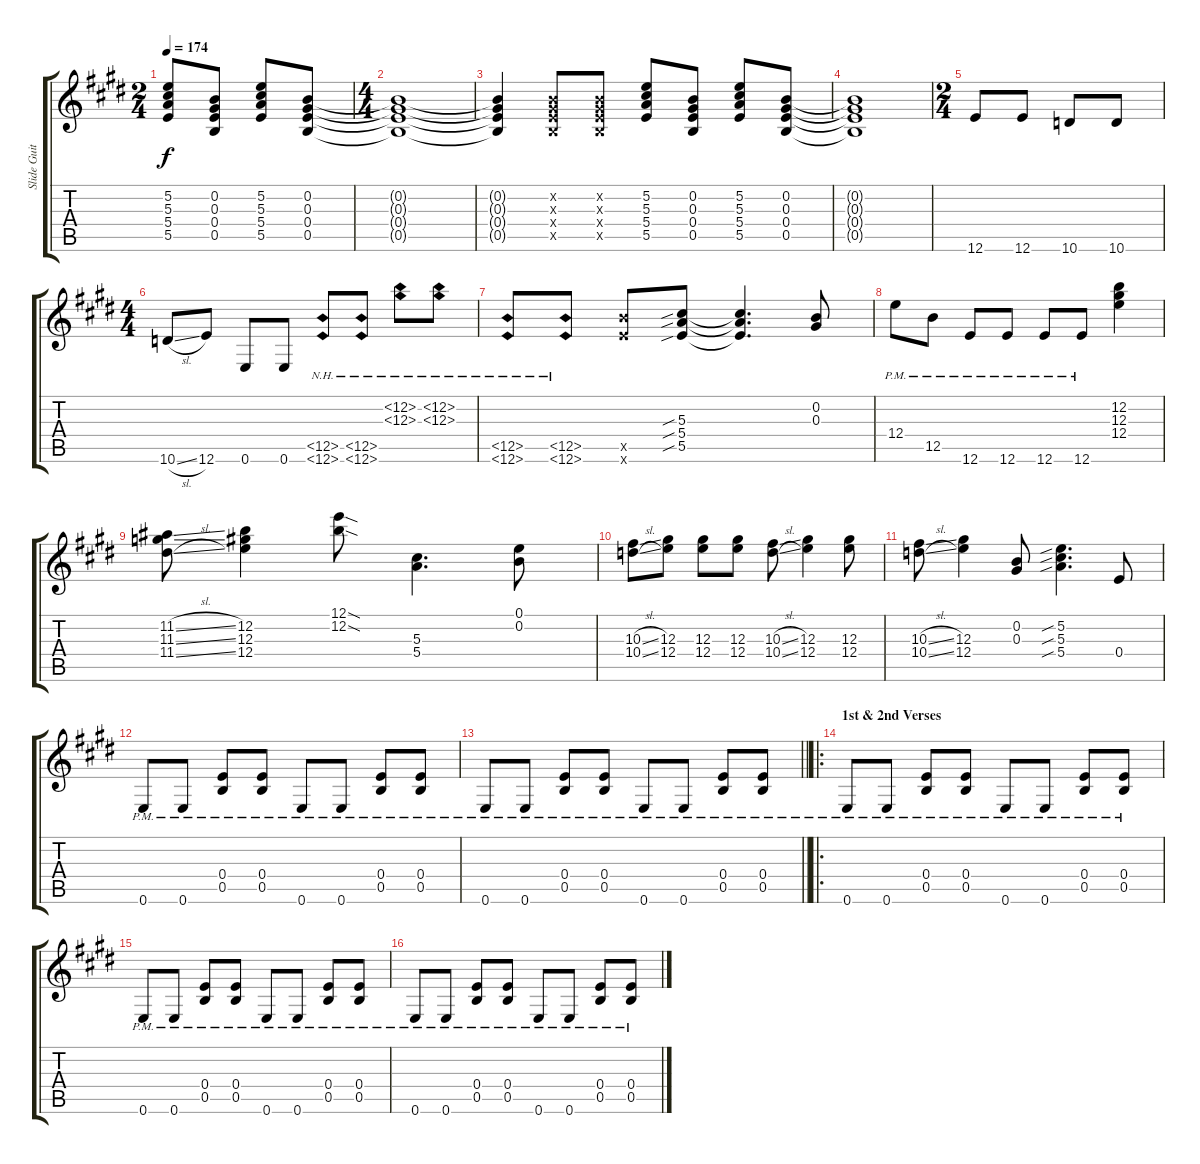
\track ("Slide Guitar (Open-E)" "Slide Guit") {solo instrument overdrivenguitar}
\staff {score tabs}
\tuning (E4 B3 Ab3 E3 B2 E2) {hide}
\ts (2 4)
\tempo 174
\clef g2
\ks c#minor
(5.2 5.3 5.4 5.5).8{dy f} (0.2 0.3 0.4 0.5).8 (5.2 5.3 5.4 5.5).8 (0.2 0.3 0.4 0.5).8 |
\ts (4 4)
(0.2{t} 0.3{t} 0.4{t} 0.5{t}).1 |
(0.2{t} 0.3{t} 0.4{t} 0.5{t}).4 (0.2{x} 0.3{x} 0.4{x} 0.5{x}).8 (0.2{x} 0.3{x} 0.4{x} 0.5{x}).8 (5.2 5.3 5.4 5.5).8 (0.2 0.3 0.4 0.5).8 (5.2 5.3 5.4 5.5).8 (0.2 0.3 0.4 0.5).8 |
(0.2{t} 0.3{t} 0.4{t} 0.5{t}).1 |
\ts (2 4)
\ks e
12.6.8 12.6.8 10.6.8 10.6.8 |
\ts (4 4)
\ks c#minor
10.6{sl}.8 12.6.8 0.6.8 0.6.8 (12.5{nh} 12.6{nh}).8 (12.5{nh} 12.6{nh}).8 (12.2{nh} 12.3{nh}).8 (12.2{nh} 12.3{nh}).8 |
(12.5{nh} 12.6{nh}).8 (12.5{nh} 12.6{nh}).8 (12.5{x} 12.6{x}).8 (5.3{sib} 5.4{sib} 5.5{sib}).8 (5.3{t} 5.4{t} 5.5{t}).4{d} (0.2 0.3).8 |
12.4{pm}.8 12.5{pm}.8 12.6{pm}.8 12.6{pm}.8 12.6{pm}.8 12.6{pm}.8 (12.2 12.3 12.4).4 |
\ks e
(11.2{sl} 11.3{sl} 11.4{sl}).8 (12.2 12.3 12.4).4 (12.1{sod} 12.2{sod}).8 (5.3 5.4).4{d} (0.1 0.2).8 |
\ks c#minor
(10.3{sl} 10.4{sl}).8 (12.3 12.4).8 (12.3 12.4).8 (12.3 12.4).8 (10.3{sl} 10.4{sl}).8 (12.3 12.4).4 (12.3 12.4).8 |
(10.3{sl} 10.4{sl}).8 (12.3 12.4).4 (0.2 0.3).8 (5.2{sib} 5.3{sib} 5.4{sib}).4{d} 0.4.8 |
0.6{pm}.8 0.6{pm}.8 (0.4{pm} 0.5{pm}).8 (0.4{pm} 0.5{pm}).8 0.6{pm}.8 0.6{pm}.8 (0.4{pm} 0.5{pm}).8 (0.4{pm} 0.5{pm}).8 |
\barLineRight lightlight
\ks e
0.6{pm}.8 0.6{pm}.8 (0.4{pm} 0.5{pm}).8 (0.4{pm} 0.5{pm}).8 0.6{pm}.8 0.6{pm}.8 (0.4{pm} 0.5{pm}).8 (0.4{pm} 0.5{pm}).8 |
\ro
\section ("" "1st & 2nd Verses")
\ks c#minor
0.6{pm}.8 0.6{pm}.8 (0.4{pm} 0.5{pm}).8 (0.4{pm} 0.5{pm}).8 0.6{pm}.8 0.6{pm}.8 (0.4{pm} 0.5{pm}).8 (0.4{pm} 0.5{pm}).8 |
0.6{pm}.8 0.6{pm}.8 (0.4{pm} 0.5{pm}).8 (0.4{pm} 0.5{pm}).8 0.6{pm}.8 0.6{pm}.8 (0.4{pm} 0.5{pm}).8 (0.4{pm} 0.5{pm}).8 |
0.6{pm}.8 0.6{pm}.8 (0.4{pm} 0.5{pm}).8 (0.4{pm} 0.5{pm}).8 0.6{pm}.8 0.6{pm}.8 (0.4{pm} 0.5{pm}).8 (0.4{pm} 0.5{pm}).8
